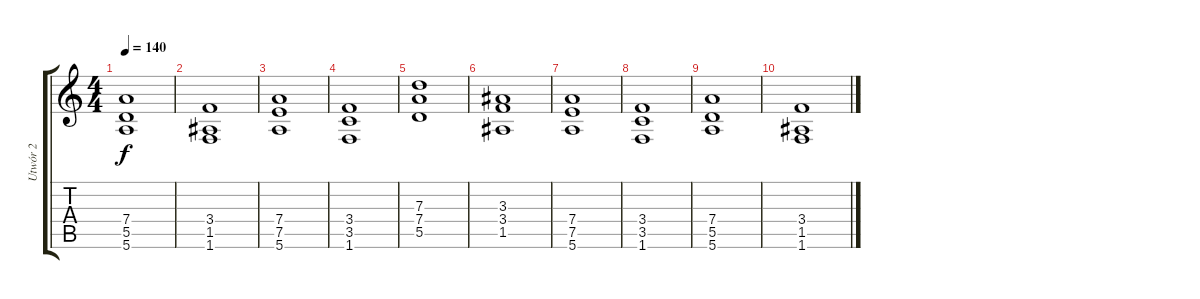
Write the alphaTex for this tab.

\track ("Utwór 2" "Utwór 2") {solo instrument distortionguitar}
\staff {score tabs}
\tuning (E4 B3 G3 D3 A2 E2) {hide}
\ts (4 4)
\tempo 140
\clef g2
\ks c
(7.4 5.5 5.6).1{dy f volume 6} |
(3.4 1.5 1.6).1{volume 5} |
(7.4 7.5 5.6).1{volume 5} |
(3.4 3.5 1.6).1{volume 4} |
(7.3 7.4 5.5).1{volume 3} |
(3.3 3.4 1.5).1{volume 2} |
(7.4 7.5 5.6).1{volume 1} |
(3.4 3.5 1.6).1 |
(7.4 5.5 5.6).1 |
(3.4 1.5 1.6).1
